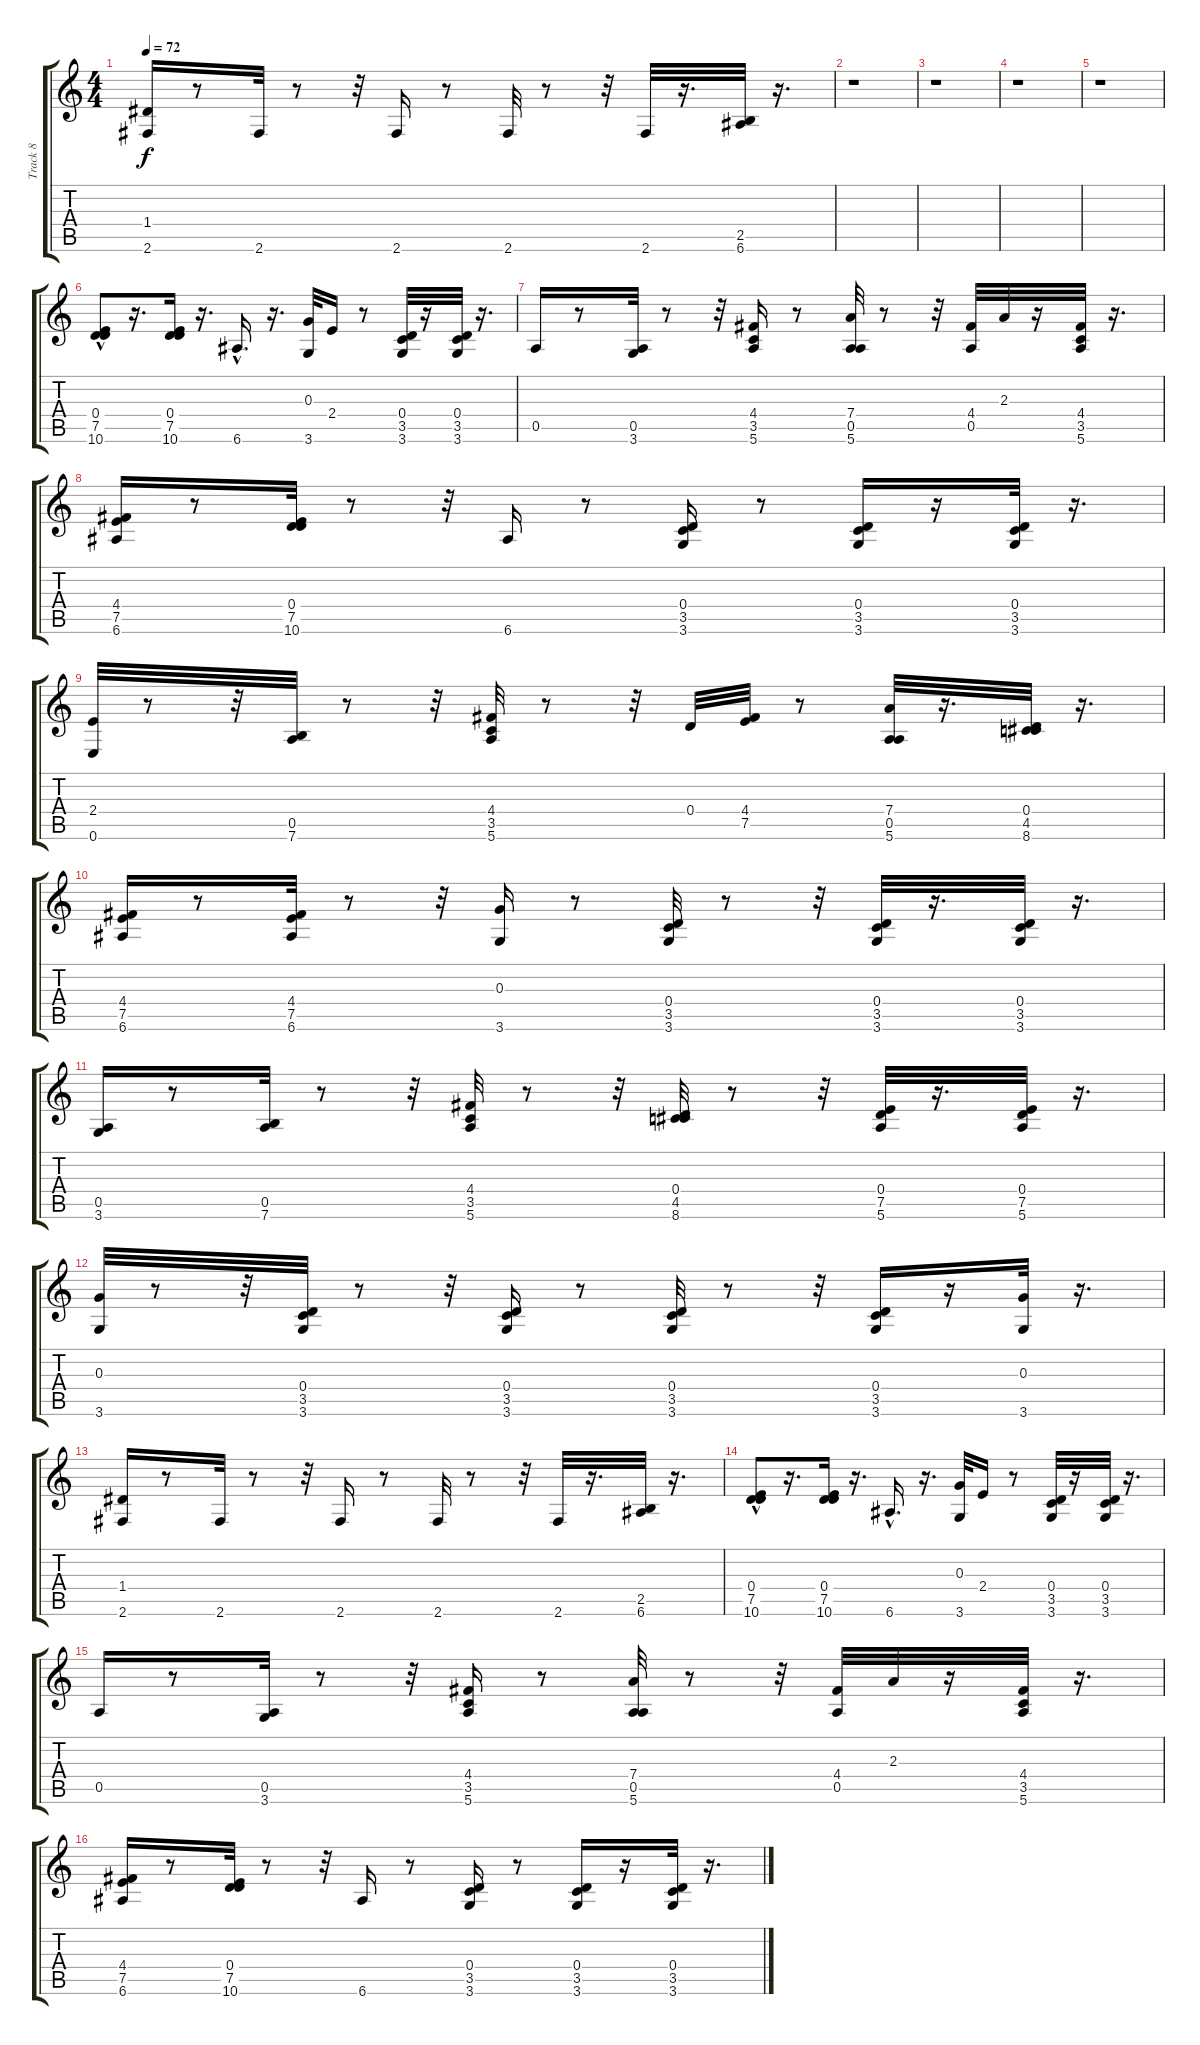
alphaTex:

\track ("Track 8" "Track 8") {instrument electricguitarclean}
\staff {score tabs}
\tuning (E4 B3 G3 D3 A2 E2) {hide}
\ts (4 4)
\tempo 72
\clef g2
\ks c
(1.4 2.6).16{dy f} r.8 2.6.32 r.8 r.32 2.6.16 r.8 2.6.32 r.8 r.32 2.6.32 r.16{d} (2.5 6.6).32 r.16{d} |
r.1 |
r.1 |
r.1 |
r.1 |
(0.4{hac} 7.5 10.6{hac}).8 r.16{d} (0.4 7.5 10.6).16 r.16{d} 6.6{hac}.16{d} r.16{d} (0.3 3.6).32 2.4.16 r.8 (0.4 3.5 3.6).32 r.16 (0.4 3.5 3.6).32 r.16{d} |
0.5.16 r.8 (0.5 3.6).32 r.8 r.32 (4.4 3.5 5.6).16 r.8 (7.4 0.5 5.6).32 r.8 r.32 (4.4 0.5).32 2.3.32 r.16 (4.4 3.5 5.6).32 r.16{d} |
(4.4 7.5 6.6).16 r.8 (0.4 7.5 10.6).32 r.8 r.32 6.6.16 r.8 (0.4 3.5 3.6).16 r.8 (0.4 3.5 3.6).16 r.16 (0.4 3.5 3.6).32 r.16{d} |
(2.4 0.6).32 r.8 r.32 (0.5 7.6).32 r.8 r.32 (4.4 3.5 5.6).32 r.8 r.32 0.4.32 (4.4 7.5).32 r.8 (7.4 0.5 5.6).32 r.16{d} (0.4 4.5 8.6).32 r.16{d} |
(4.4 7.5 6.6).16 r.8 (4.4 7.5 6.6).32 r.8 r.32 (0.3 3.6).16 r.8 (0.4 3.5 3.6).32 r.8 r.32 (0.4 3.5 3.6).32 r.16{d} (0.4 3.5 3.6).32 r.16{d} |
(0.5 3.6).16 r.8 (0.5 7.6).32 r.8 r.32 (4.4 3.5 5.6).32 r.8 r.32 (0.4 4.5 8.6).32 r.8 r.32 (0.4 7.5 5.6).32 r.16{d} (0.4 7.5 5.6).32 r.16{d} |
(0.3 3.6).32 r.8 r.32 (0.4 3.5 3.6).32 r.8 r.32 (0.4 3.5 3.6).16 r.8 (0.4 3.5 3.6).32 r.8 r.32 (0.4 3.5 3.6).16 r.16 (0.3 3.6).32 r.16{d} |
(1.4 2.6).16 r.8 2.6.32 r.8 r.32 2.6.16 r.8 2.6.32 r.8 r.32 2.6.32 r.16{d} (2.5 6.6).32 r.16{d} |
(0.4{hac} 7.5 10.6{hac}).8 r.16{d} (0.4 7.5 10.6).16 r.16{d} 6.6{hac}.16{d} r.16{d} (0.3 3.6).32 2.4.16 r.8 (0.4 3.5 3.6).32 r.16 (0.4 3.5 3.6).32 r.16{d} |
0.5.16 r.8 (0.5 3.6).32 r.8 r.32 (4.4 3.5 5.6).16 r.8 (7.4 0.5 5.6).32 r.8 r.32 (4.4 0.5).32 2.3.32 r.16 (4.4 3.5 5.6).32 r.16{d} |
(4.4 7.5 6.6).16 r.8 (0.4 7.5 10.6).32 r.8 r.32 6.6.16 r.8 (0.4 3.5 3.6).16 r.8 (0.4 3.5 3.6).16 r.16 (0.4 3.5 3.6).32 r.16{d}
